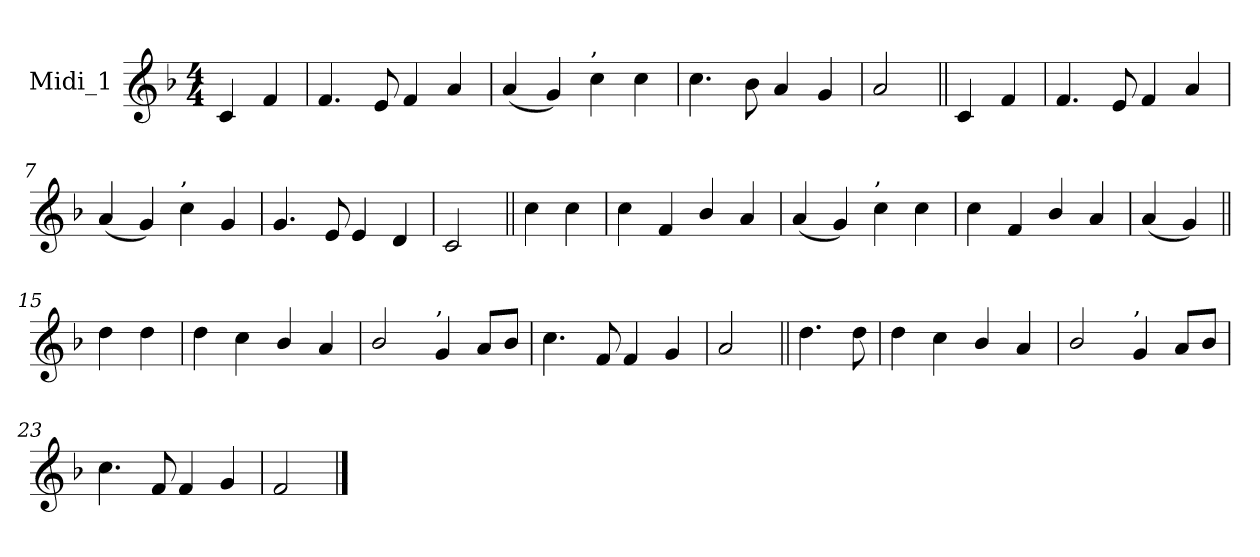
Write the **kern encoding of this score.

**kern
*part1
*staff1
*I"Midi_1
*clefG2
*k[b-]
*F:
*M4/4
=
4c
4f
=1
4.f
8e
4f
4a/
=2
(<4a/
4g)
!LO:TX:a:t=,
4cc
4cc
=3
4.cc
8b-
4a/
4g/
=4
2a/
=5||
4c
4f
!!LO:LB:g=z
=6
4.f
8e
4f
4a/
=7
(<4a/
4g)
!LO:TX:a:t=,
4cc
4g
=8
4.g
8e
4e
4d
=9
2c
=10||
4cc
4cc
=11
4cc
4f
4b-/
4a/
!!LO:LB:g=z
=12
(<4a/
4g)
!LO:TX:a:t=,
4cc
4cc
=13
4cc
4f
4b-/
4a/
=14
(<4a/
4g)
=15||
4dd
4dd
=16
4dd
4cc
4b-/
4a/
=17
2b-/
!LO:TX:a:t=,
4g
8aL
8b-J
!!LO:LB:g=z
=18
4.cc
8f
4f
4g
=19
2a/
=20||
4.dd
8dd
=21
4dd
4cc
4b-/
4a/
=22
2b-/
!LO:TX:a:t=,
4g
8aL
8b-J
=23
4.cc
8f
4f
4g
=24
2f
==
*-
